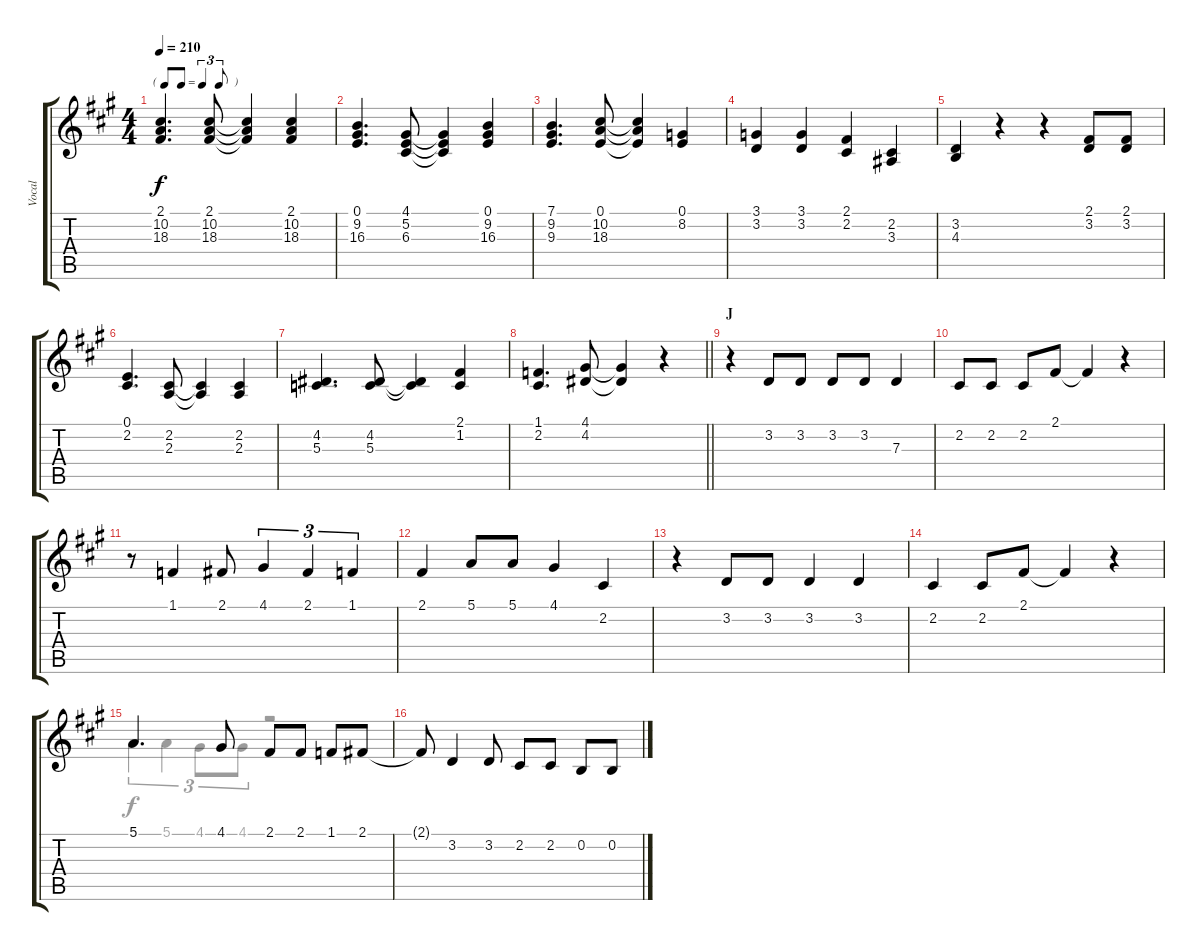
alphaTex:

\track ("Vocal" "Vocal") {instrument flute}
\staff {score tabs}
\tuning (E4 B3 G3 D3 A2 E2) {hide}
\voice
\ts (4 4)
\tf triplet8th
\tempo 210
\clef g2
\ks a
(2.1 10.2 18.3).4{d dy f} (2.1 10.2 18.3).8 (2.1{t} 10.2{t} 18.3{t}).4 (2.1 10.2 18.3).4 |
(0.1 9.2 16.3).4{d} (4.1 5.2 6.3).8 (4.1{t} 5.2{t} 6.3{t}).4 (0.1 9.2 16.3).4 |
(7.1 9.2 9.3).4{d} (0.1 10.2 18.3).8 (0.1{t} 10.2{t} 18.3{t}).4 (0.1 8.2).4 |
(3.1 3.2).4 (3.1 3.2).4 (2.1 2.2).4 (2.2 3.3).4 |
(3.2 4.3).4 r.4 r.4 (2.1 3.2).8 (2.1 3.2).8 |
(0.1 2.2).4{d} (2.2 2.3).8 (2.2{t} 2.3{t}).4 (2.2 2.3).4 |
(4.2 5.3).4{d} (4.2 5.3).8 (4.2{t} 5.3{t}).4 (2.1 1.2).4 |
\barLineRight lightlight
(1.1 2.2).4{d} (4.1 4.2).8 (4.1{t} 4.2{t}).4 r.4 |
\section ("" "J")
r.4 3.2.8 3.2.8 3.2.8 3.2.8 7.3.4 |
2.2.8 2.2.8 2.2.8 2.1.8 2.1{t}.4 r.4 |
r.8 1.1.4 2.1.8 4.1.4{tu (3 2)} 2.1.4{tu (3 2)} 1.1.4{tu (3 2)} |
2.1.4 5.1.8 5.1.8 4.1.4 2.2.4 |
r.4 3.2.8 3.2.8 3.2.4 3.2.4 |
2.2.4 2.2.8 2.1.8 2.1{t}.4 r.4 |
5.1.4{d} 4.1.8 2.1.8 2.1.8 1.1.8 2.1.8 |
2.1{t}.8 3.2.4 3.2.8 2.2.8 2.2.8 0.2.8 0.2.8
\voice
\clef g2
\ottava regular
\simile none
\ks a
|
|
|
|
|
|
|
\barLineRight lightlight
|
|
|
|
|
|
|
5.1.4{tu (3 2)} 5.1.4{tu (3 2)} 4.1.8{tu (3 2)} 4.1.8{tu (3 2)} r.2 |
